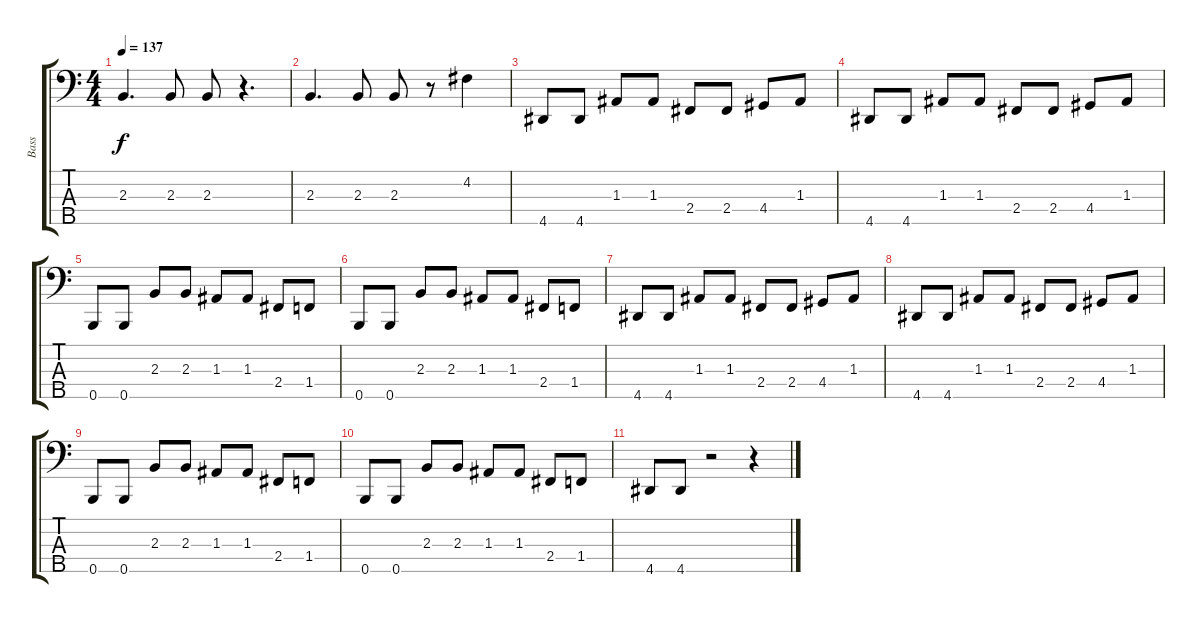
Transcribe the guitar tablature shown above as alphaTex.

\track ("Bass" "Bass") {instrument electricbassfinger}
\staff {score tabs}
\tuning (G2 D2 A1 E1 B0) {hide}
\ts (4 4)
\tempo 137
\clef f4
\ks c
2.3.4{d dy f} 2.3.8 2.3.8 r.4{d} |
2.3.4{d} 2.3.8 2.3.8 r.8 4.2.4 |
4.5.8 4.5.8 1.3.8 1.3.8 2.4.8 2.4.8 4.4.8 1.3.8 |
4.5.8 4.5.8 1.3.8 1.3.8 2.4.8 2.4.8 4.4.8 1.3.8 |
0.5.8 0.5.8 2.3.8 2.3.8 1.3.8 1.3.8 2.4.8 1.4.8 |
0.5.8 0.5.8 2.3.8 2.3.8 1.3.8 1.3.8 2.4.8 1.4.8 |
4.5.8 4.5.8 1.3.8 1.3.8 2.4.8 2.4.8 4.4.8 1.3.8 |
4.5.8 4.5.8 1.3.8 1.3.8 2.4.8 2.4.8 4.4.8 1.3.8 |
0.5.8 0.5.8 2.3.8 2.3.8 1.3.8 1.3.8 2.4.8 1.4.8 |
0.5.8 0.5.8 2.3.8 2.3.8 1.3.8 1.3.8 2.4.8 1.4.8 |
4.5.8 4.5.8 r.2 r.4
